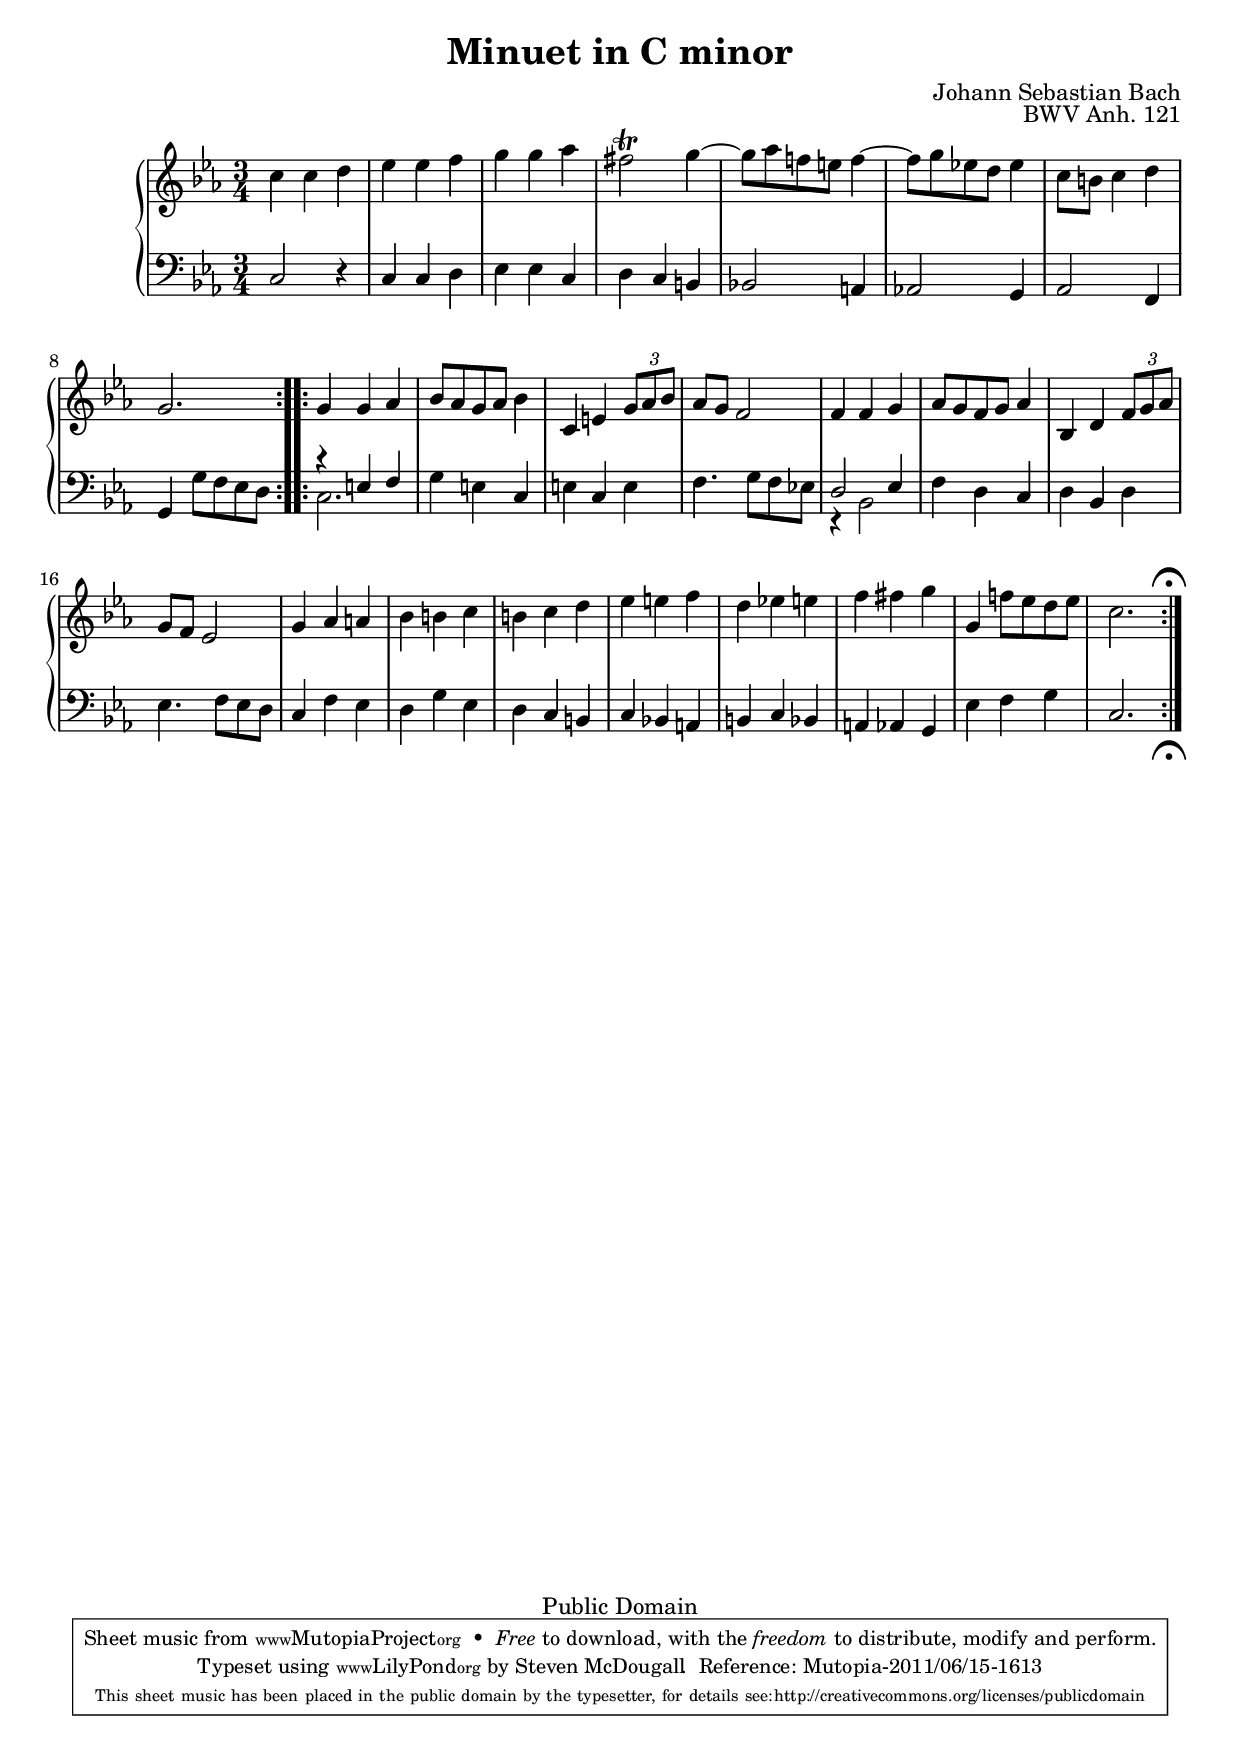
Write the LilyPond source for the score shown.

\version "2.14.0"
\include "english.ly"

\header
{
  title    	    = "Minuet in C minor"
  composer 	    = "Johann Sebastian Bach"
  opus     	    = "BWV Anh. 121"
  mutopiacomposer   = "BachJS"
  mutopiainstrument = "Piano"
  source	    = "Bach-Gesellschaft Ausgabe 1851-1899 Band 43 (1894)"
  sourceurl         = "http://imslp.org/wiki/Notebook_for_Anna_Magdalena_Bach_(Bach,_Johann_Sebastian)"
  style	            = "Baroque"
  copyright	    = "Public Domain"
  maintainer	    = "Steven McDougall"
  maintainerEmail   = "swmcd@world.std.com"
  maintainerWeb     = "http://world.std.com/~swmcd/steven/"

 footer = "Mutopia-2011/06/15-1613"
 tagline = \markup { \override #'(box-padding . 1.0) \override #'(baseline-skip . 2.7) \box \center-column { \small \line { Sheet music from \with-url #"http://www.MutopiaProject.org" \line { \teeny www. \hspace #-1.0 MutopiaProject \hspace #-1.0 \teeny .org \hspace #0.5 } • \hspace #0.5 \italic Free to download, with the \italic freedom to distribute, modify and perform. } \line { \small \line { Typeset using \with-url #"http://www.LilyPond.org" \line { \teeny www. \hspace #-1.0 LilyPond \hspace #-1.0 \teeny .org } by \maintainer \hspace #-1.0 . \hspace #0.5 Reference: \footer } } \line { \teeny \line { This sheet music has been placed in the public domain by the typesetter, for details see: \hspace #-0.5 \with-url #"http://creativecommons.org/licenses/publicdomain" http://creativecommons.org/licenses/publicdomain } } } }
}


upper = \relative c
{
  \clef treble 
  \key c \minor
  \time 3/4

  \repeat volta 2
  {
    c''4 c d 	   		  | % 1
    ef4 ef f 	   		  | % 2
    g4 g af 	   		  | % 3
    fs2\trill g4 ~ 		  | % 4
    g8 af f! e f4 ~ 		  | % 5
    f8 g ef! d ef4 		  | % 6
    c8 b c4 d      		  | % 7
    g,2.            		  | % 8
  }

  \repeat volta 2
  {
    g4 g af         		  | % 9
    bf8 af g af bf4  		  | % 10
    c,4 e \times 2/3 { g8 af bf } | % 11
    af8 g f2                      | % 12
    f4 f g                        | % 13
    af8 g f g af4                 | % 14
    bf,4 d \times 2/3 { f8 g af } | % 15
    g8 f ef2                      | % 16
    g4 af a                       | % 17
    bf4 b c                       | % 18
    b4 c d                        | % 19
    ef4 e f                       | % 20
    d4 ef! e                      | % 21
    f4 fs g                       | % 22
    g,4 f'!8 ef d ef              | % 23
    c2.                           | % 24
  }

  \override Score.RehearsalMark #'break-visibility = #begin-of-line-invisible
  \override Score.RehearsalMark #'extra-offset = #'( -0.6 . 0.0 )
  \mark \markup { \musicglyph #"scripts.ufermata" }
}

lower = \relative c
{
  \clef bass
  \key c \minor
  \time 3/4

  \repeat volta 2
  {
    c2 r4    	  		   | % 1
    c4 c d   	  		   | % 2
    ef4 ef c 	  		   | % 3
    d4 c b   	  		   | % 4
    bf!2 a4  	  		   | % 5
    af!2 g4  	  		   | % 6
    af2 f4   	  		   | % 7
    g4 g'8 f ef d 		   | % 8
  }

  \repeat volta 2
  {
    << { r4 e f } \\
       { c2.    } >>               | % 9 
    g'4 e c                        | % 10
    e4 c e                         | % 11
    f4. g8 f ef!                   | % 12
    << { d2     ef4 } \\ 
       { r4 bf2     } >>           | % 13
    f'4 d c                        | % 14
    d4 bf d                        | % 15
    ef4. f8 ef d                   | % 16
    c4 f ef                        | % 17
    d4 g ef                        | % 18
    d4 c b                         | % 19
    c4 bf! a                       | % 20
    b4 c bf                        | % 21
    a4 af g                        | % 22
    ef'4 f g                       | % 23
    c,2.                           | % 24
    
  }

  \override Staff.RehearsalMark #'direction = #-1
  \override Score.RehearsalMark #'extra-offset = #'( -0.6 . 0.0 )
  \mark \markup { \musicglyph #"scripts.dfermata" }
}

\score 
{
  \new PianoStaff
  <<
    \new Staff = upper \upper
    \new Staff = lower \lower
  >>
  
  \layout
  {
    \context 
    {
      \Score
      \remove "Mark_engraver"
    }
    \context 
    {
      \Staff
      \consists "Mark_engraver"
    }
  } 

  \midi   
  {
    \context 
    {
      \Score
      tempoWholesPerMinute = #(ly:make-moment 108 4)
    }
  }
}
